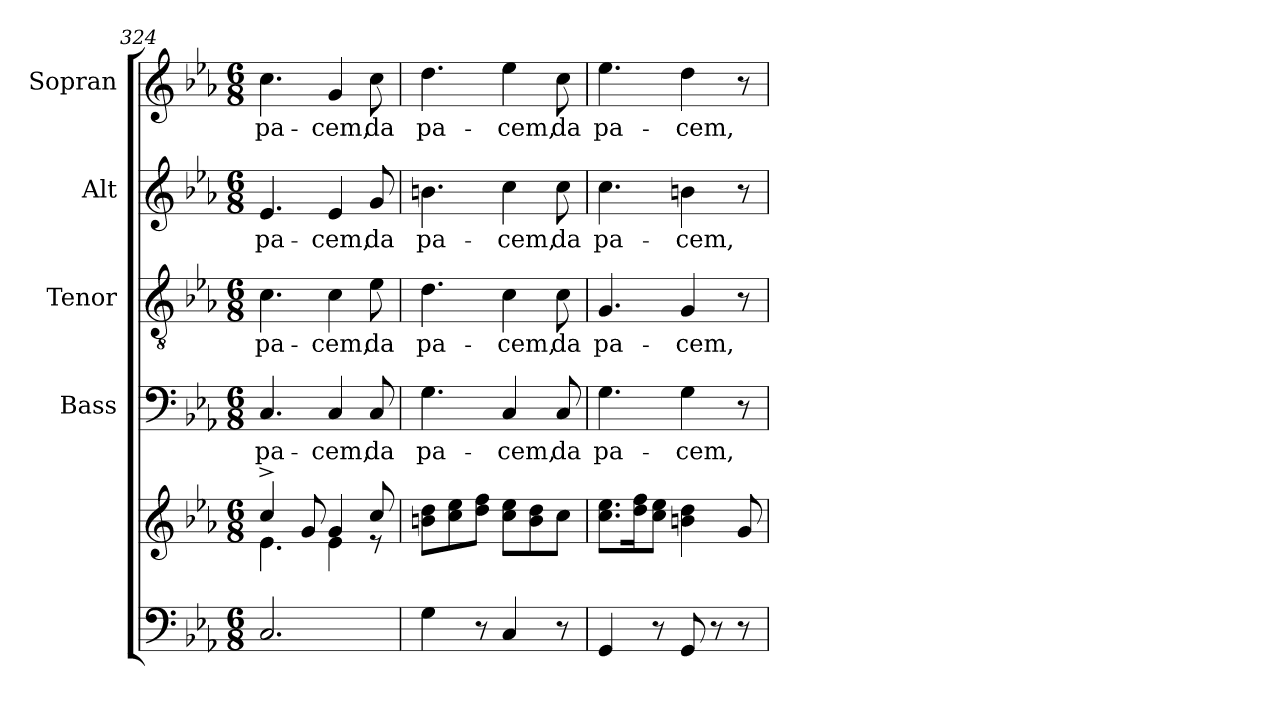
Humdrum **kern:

**kern	**kern	**kern	**text	**kern	**text	**kern	**text	**kern	**text
*part5	*part5	*part4	*part4	*part3	*part3	*part2	*part2	*part1	*part1
*staff6	*staff5	*staff4	*staff4	*staff3	*staff3	*staff2	*staff2	*staff1	*staff1
*	*	*I"Bass	*	*I"Tenor	*	*I"Alt	*	*I"Sopran	*
*	*	*I'B.	*	*I'T.	*	*I'A.	*	*I'S.	*
*clefF4	*clefG2	*clefF4	*	*clefGv2	*	*clefG2	*	*clefG2	*
*k[b-e-a-]	*k[b-e-a-]	*k[b-e-a-]	*	*k[b-e-a-]	*	*k[b-e-a-]	*	*k[b-e-a-]	*
*E-:	*E-:	*E-:	*	*E-:	*	*E-:	*	*E-:	*
*M6/8	*M6/8	*M6/8	*	*M6/8	*	*M6/8	*	*M6/8	*
=324	=324	=324	=324	=324	=324	=324	=324	=324	=324
*	*^	*	*	*	*	*	*	*	*
!	!	!	!	!LO:LY:b	!	!LO:LY:b	!	!LO:LY:b	!	!LO:LY:b
2.C/	4cc^>/	4.e-\	4.C/	pa-	4.c\	pa-	4.e-/	pa-	4.cc\	pa-
.	8g/	.	.	.	.	.	.	.	.	.
!	!	!	!	!LO:LY:b	!	!LO:LY:b	!	!LO:LY:b	!	!LO:LY:b
.	4g/	4e-\	4C/	-cem,	4c\	-cem,	4e-/	-cem,	4g/	-cem,
!	!	!	!	!LO:LY:b	!	!LO:LY:b	!	!LO:LY:b	!	!LO:LY:b
.	8cc/	8re	8C/	da	8e-\	da	8g/	da	8cc\	da
=325	=325	=325	=325	=325	=325	=325	=325	=325	=325	=325
!	!	!	!	!LO:LY:b	!	!LO:LY:b	!	!LO:LY:b	!	!LO:LY:b
*	*v	*v	*	*	*	*	*	*	*	*
4G\	8bn\ 8dd\L	4.G\	pa-	4.d\	pa-	4.bn\	pa-	4.dd\	pa-
.	8cc\ 8ee-\	.	.	.	.	.	.	.	.
8r	8dd\ 8ff\J	.	.	.	.	.	.	.	.
!	!	!	!LO:LY:b	!	!LO:LY:b	!	!LO:LY:b	!	!LO:LY:b
4C/	8cc\ 8ee-\L	4C/	-cem,	4c\	-cem,	4cc\	-cem,	4ee-\	-cem,
.	8b\ 8dd\	.	.	.	.	.	.	.	.
!	!	!	!LO:LY:b	!	!LO:LY:b	!	!LO:LY:b	!	!LO:LY:b
8r	8cc\J	8C/	da	8c\	da	8cc\	da	8cc\	da
=326	=326	=326	=326	=326	=326	=326	=326	=326	=326
!	!	!	!LO:LY:b	!	!LO:LY:b	!	!LO:LY:b	!	!LO:LY:b
4GG/	8.cc\ 8.ee-\L	4.G\	pa-	4.G/	pa-	4.cc\	pa-	4.ee-\	pa-
.	16dd\ 16ff\k	.	.	.	.	.	.	.	.
8r	8cc\ 8ee-\J	.	.	.	.	.	.	.	.
!	!	!	!LO:LY:b	!	!LO:LY:b	!	!LO:LY:b	!	!LO:LY:b
8GG/	4bn\ 4dd\	4G\	-cem,	4G/	-cem,	4bn\	-cem,	4dd\	-cem,
8r	.	.	.	.	.	.	.	.	.
8r	8g/	8r	.	8r	.	8r	.	8r	.
=	=	=	=	=	=	=	=	=	=
*-	*-	*-	*-	*-	*-	*-	*-	*-	*-
